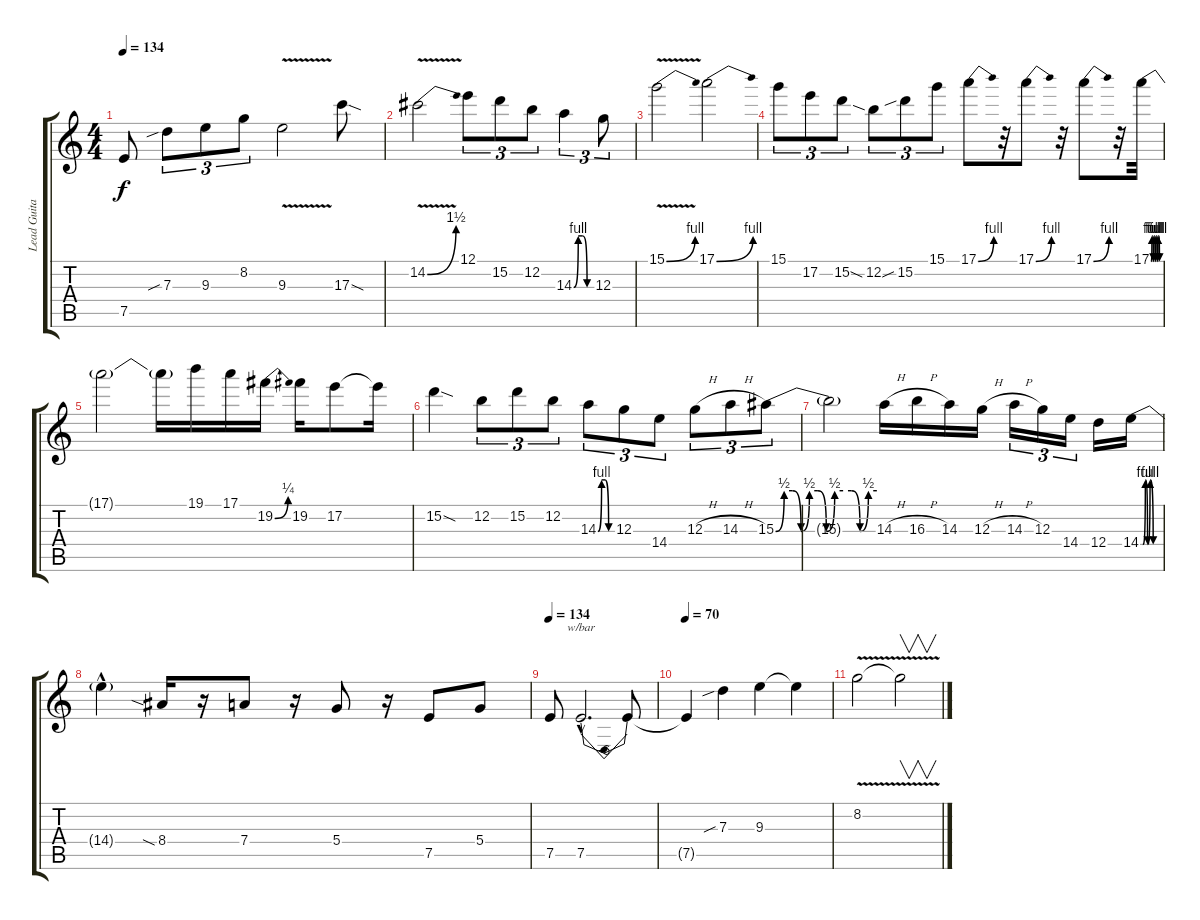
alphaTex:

\track ("Lead Guitar" "Lead Guita") {instrument distortionguitar}
\staff {score tabs}
\tuning (E4 B3 G3 D3 A2 E2) {hide}
\ts (4 4)
\tempo 134
\clef g2
\ks c
7.5.8{dy f} 7.3{sib}.8{tu (3 2)} 9.3.8{tu (3 2)} 8.2.8{tu (3 2)} 9.3{v}.2 17.3{sod}.8 |
14.2{be (bend 0 0 60 6) v}.2 12.1.8{tu (3 2)} 15.2.8{tu (3 2)} 12.2.8{tu (3 2)} 14.3{be (custom 0 0 15 4 30 4 45 0 60 0)}.4{tu (3 2)} 12.3.8{tu (3 2)} |
15.1{be (bend 0 0 60 4) v}.2 17.1{be (bend 0 0 60 4)}.2 |
15.1.8{tu (3 2)} 17.2.8{tu (3 2)} 15.2.8{tu (3 2)} 12.2{sia}.8{tu (3 2)} 15.2{sib}.8{tu (3 2)} 15.1.8{tu (3 2)} 17.1{be (bend 0 0 60 4)}.8 r.32 17.1{be (bend 0 0 60 4)}.8 r.32 17.1{be (bend 0 0 60 4)}.8 r.32 17.1{be (custom 0 0 5 4 10 4 15 0 20 4 25 4 30 0 35 4 40 4 45 0 50 4 55 4 60 0)}.32 |
17.1{t}.2 17.1{t}.16 19.1.16 17.1.16 19.2{be (bend 0 0 60 1)}.16 19.2.16 17.2.8 17.2{t}.16 |
15.2{sod}.4 12.2.8{tu (3 2)} 15.2.8{tu (3 2)} 12.2.8{tu (3 2)} 14.3{be (custom 0 0 15 4 30 4 45 0 60 0)}.8{tu (3 2)} 12.3.8{tu (3 2)} 14.4.8{tu (3 2)} 12.3{h}.8{tu (3 2)} 14.3{h}.8{tu (3 2)} 15.3{be (custom 0 0 5 2 10 2 15 0 20 2 25 2 30 0 35 2 40 2 45 2 50 0 55 2 60 2)}.8{tu (3 2)} |
15.3{t}.2 14.3{h}.16 16.3{h}.16 14.3.16 12.3{h}.16 14.3{h}.16{tu (3 2)} 12.3.16{tu (3 2)} 14.4.16{tu (3 2)} 12.4.16 14.4{be (custom 0 0 7 0 15 4 22 0 30 4 40 0 50 0 55 0 60 0)}.16 |
14.4{hac t}.4 8.4{sia}.16 r.16 7.4.8 r.16 5.4.8 r.16 7.5.8 5.4.8 |
\tempo 134
7.5.8 7.5{hac}.2{d tbe (dip default 0 0 30 -24 60 0)} 7.5{t}.8 |
\tempo 70
7.5{t}.4 7.3{sib}.4 9.3.4 9.3{t}.4 |
8.2{v}.2 8.2{t}.2{v}
